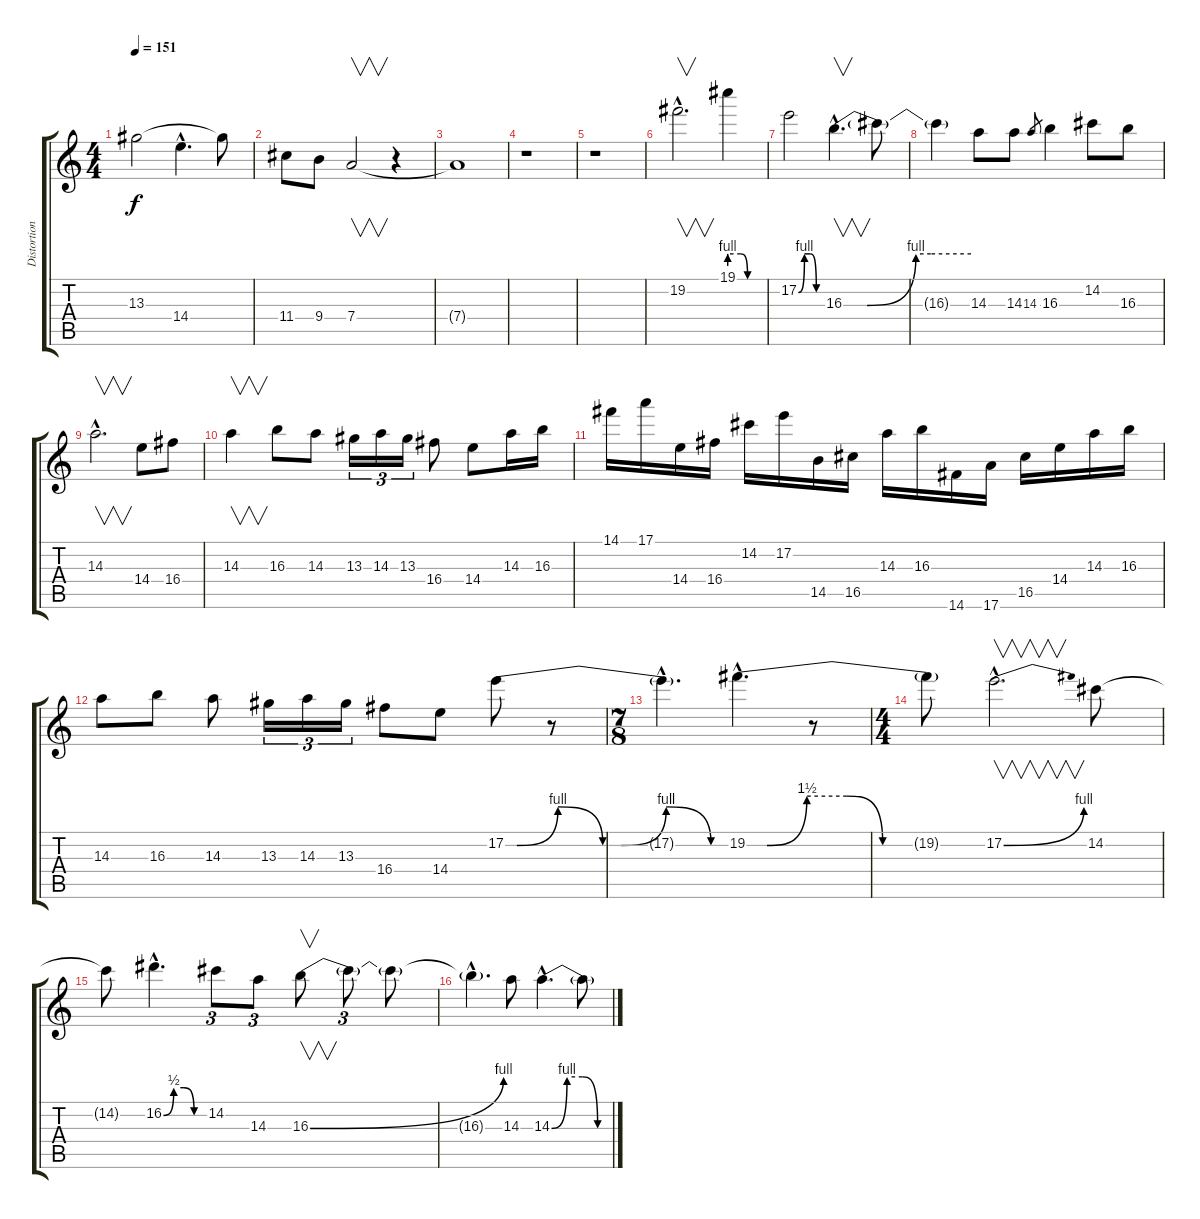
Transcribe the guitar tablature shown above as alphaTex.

\track ("Distortion Guitar 2" "Distortion") {instrument distortionguitar}
\staff {score tabs}
\tuning (E4 B3 G3 D3 A2 E2) {hide}
\ts (4 4)
\tempo 151
\clef g2
\ks c
13.3.2{dy f} 14.4{hac}.4{d} 13.3{t}.8 |
11.4.8 9.4.8 7.4.2{v} r.4 |
7.4{t}.1 |
r.1 |
r.1 |
19.2{hac}.2{v d} 19.1{be (custom 0 4 20 4 32 0 50 0 60 0)}.4 |
17.2{be (custom 0 0 15 4 30 4 45 0 60 0)}.2 16.3{be (custom 0 0 11 0 34 4 41 4 60 4) hac}.4{v d} 16.3{t}.8 |
16.3{t}.4 14.3.8 14.3.8 14.3.8{gr} 16.3.4 14.2.8 16.3.8 |
14.3{hac}.2{v d} 14.4.8 16.4.8 |
14.3.4{v} 16.3.8 14.3.8 13.3.16{tu (3 2)} 14.3.16{tu (3 2)} 13.3.16{tu (3 2)} 16.4.8 14.4.8 14.3.16 16.3.16 |
14.1.16 17.1.16 14.4.16 16.4.16 14.2.16 17.2.16 14.5.16 16.5.16 14.3.16 16.3.16 14.6.16 17.6.16 16.5.16 14.4.16 14.3.16 16.3.16 |
14.3.8 16.3.8 14.3.8 13.3.16{tu (3 2)} 14.3.16{tu (3 2)} 13.3.16{tu (3 2)} 16.4.8 14.4.8 17.2{be (custom 0 0 3 0 14 4 26 0 31 0 43 4 55 0 60 0)}.8 r.8 |
\ts (7 8)
17.2{hac t}.4{d} 19.2{be (custom 0 0 5 0 15 6 25 6 34 0 40 0 45 0 60 0) hac}.4{d} r.8 |
\ts (4 4)
19.2{t}.8 17.2{be (bend 0 0 60 4) hac}.2{v d} 14.2.8 |
14.2{t}.8 16.2{be (custom 0 0 15 2 30 2 45 0 60 0) hac}.4{d} 14.2.8{tu (3 2)} 14.3.8{tu (3 2)} 16.3{be (bend 0 0 60 4)}.8{v} 16.3{t}.8{tu (3 2)} 16.3{t}.8 |
16.3{hac t}.4{d} 14.3.8 14.3{be (custom 0 0 15 4 30 4 45 0 60 0) hac}.4{d} 14.3{t}.8
